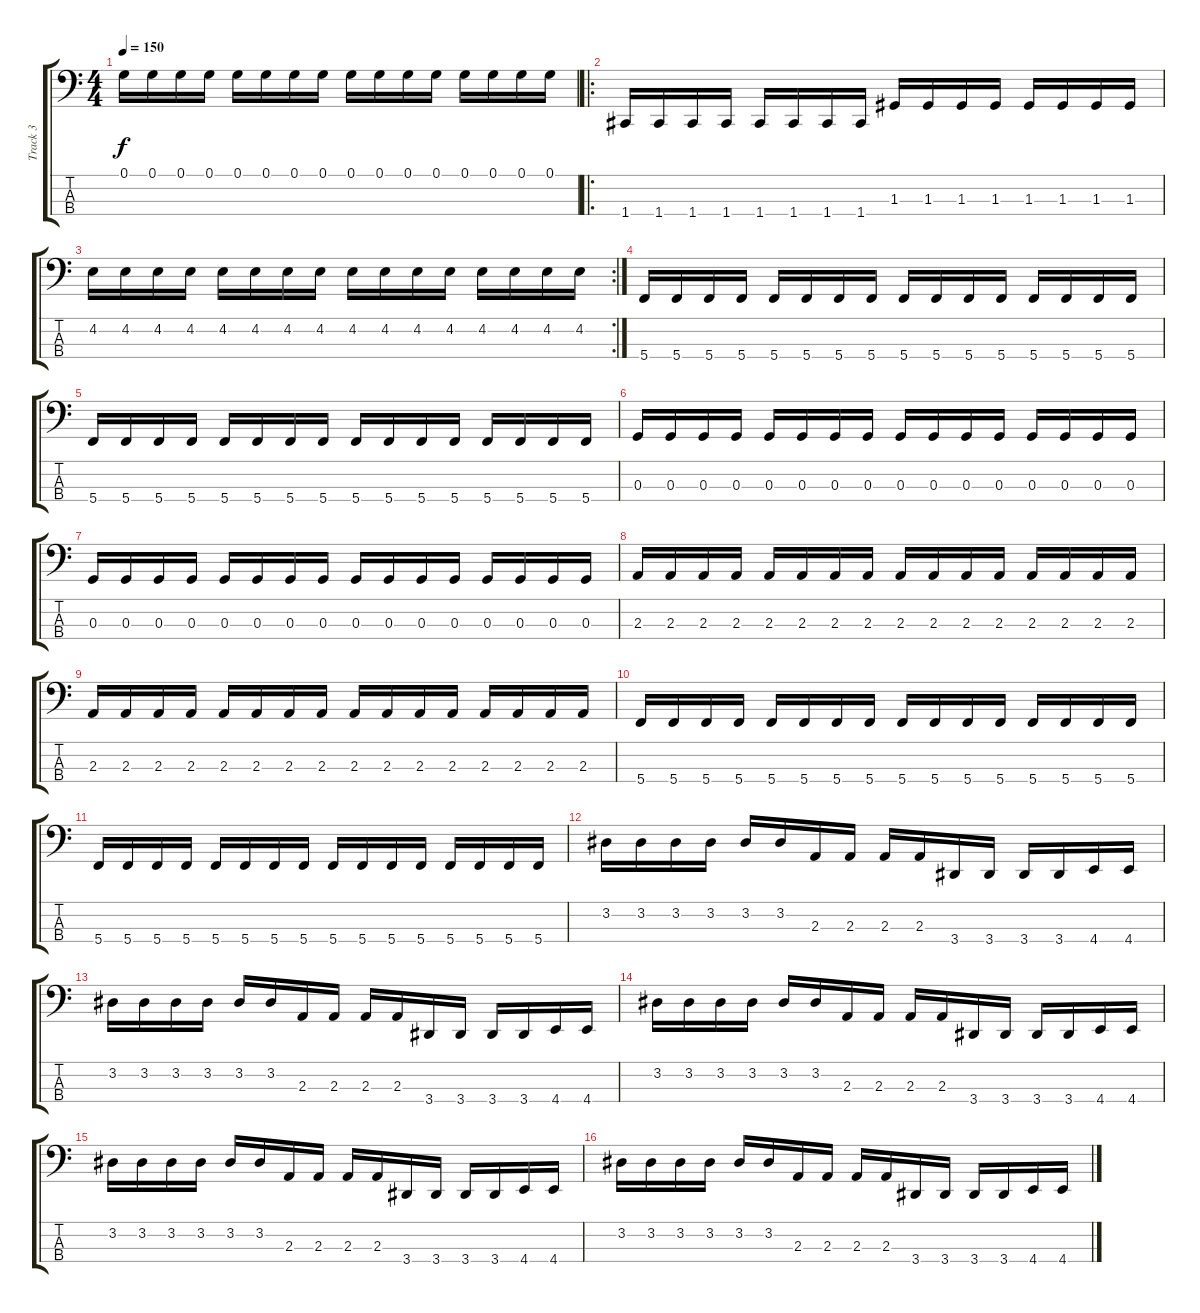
\track ("Track 3" "Track 3") {instrument electricbasspick}
\staff {score tabs}
\tuning (G2 C2 G1 C1) {hide}
\ts (4 4)
\tempo 150
\clef f4
\ks c
0.1.16{dy f} 0.1.16 0.1.16 0.1.16 0.1.16 0.1.16 0.1.16 0.1.16 0.1.16 0.1.16 0.1.16 0.1.16 0.1.16 0.1.16 0.1.16 0.1.16 |
\ro
1.4.16 1.4.16 1.4.16 1.4.16 1.4.16 1.4.16 1.4.16 1.4.16 1.3.16 1.3.16 1.3.16 1.3.16 1.3.16 1.3.16 1.3.16 1.3.16 |
\rc 2
4.2.16 4.2.16 4.2.16 4.2.16 4.2.16 4.2.16 4.2.16 4.2.16 4.2.16 4.2.16 4.2.16 4.2.16 4.2.16 4.2.16 4.2.16 4.2.16 |
5.4.16 5.4.16 5.4.16 5.4.16 5.4.16 5.4.16 5.4.16 5.4.16 5.4.16 5.4.16 5.4.16 5.4.16 5.4.16 5.4.16 5.4.16 5.4.16 |
5.4.16 5.4.16 5.4.16 5.4.16 5.4.16 5.4.16 5.4.16 5.4.16 5.4.16 5.4.16 5.4.16 5.4.16 5.4.16 5.4.16 5.4.16 5.4.16 |
0.3.16 0.3.16 0.3.16 0.3.16 0.3.16 0.3.16 0.3.16 0.3.16 0.3.16 0.3.16 0.3.16 0.3.16 0.3.16 0.3.16 0.3.16 0.3.16 |
0.3.16 0.3.16 0.3.16 0.3.16 0.3.16 0.3.16 0.3.16 0.3.16 0.3.16 0.3.16 0.3.16 0.3.16 0.3.16 0.3.16 0.3.16 0.3.16 |
2.3.16 2.3.16 2.3.16 2.3.16 2.3.16 2.3.16 2.3.16 2.3.16 2.3.16 2.3.16 2.3.16 2.3.16 2.3.16 2.3.16 2.3.16 2.3.16 |
2.3.16 2.3.16 2.3.16 2.3.16 2.3.16 2.3.16 2.3.16 2.3.16 2.3.16 2.3.16 2.3.16 2.3.16 2.3.16 2.3.16 2.3.16 2.3.16 |
5.4.16 5.4.16 5.4.16 5.4.16 5.4.16 5.4.16 5.4.16 5.4.16 5.4.16 5.4.16 5.4.16 5.4.16 5.4.16 5.4.16 5.4.16 5.4.16 |
5.4.16 5.4.16 5.4.16 5.4.16 5.4.16 5.4.16 5.4.16 5.4.16 5.4.16 5.4.16 5.4.16 5.4.16 5.4.16 5.4.16 5.4.16 5.4.16 |
3.2.16 3.2.16 3.2.16 3.2.16 3.2.16 3.2.16 2.3.16 2.3.16 2.3.16 2.3.16 3.4.16 3.4.16 3.4.16 3.4.16 4.4.16 4.4.16 |
3.2.16 3.2.16 3.2.16 3.2.16 3.2.16 3.2.16 2.3.16 2.3.16 2.3.16 2.3.16 3.4.16 3.4.16 3.4.16 3.4.16 4.4.16 4.4.16 |
3.2.16 3.2.16 3.2.16 3.2.16 3.2.16 3.2.16 2.3.16 2.3.16 2.3.16 2.3.16 3.4.16 3.4.16 3.4.16 3.4.16 4.4.16 4.4.16 |
3.2.16 3.2.16 3.2.16 3.2.16 3.2.16 3.2.16 2.3.16 2.3.16 2.3.16 2.3.16 3.4.16 3.4.16 3.4.16 3.4.16 4.4.16 4.4.16 |
3.2.16 3.2.16 3.2.16 3.2.16 3.2.16 3.2.16 2.3.16 2.3.16 2.3.16 2.3.16 3.4.16 3.4.16 3.4.16 3.4.16 4.4.16 4.4.16
